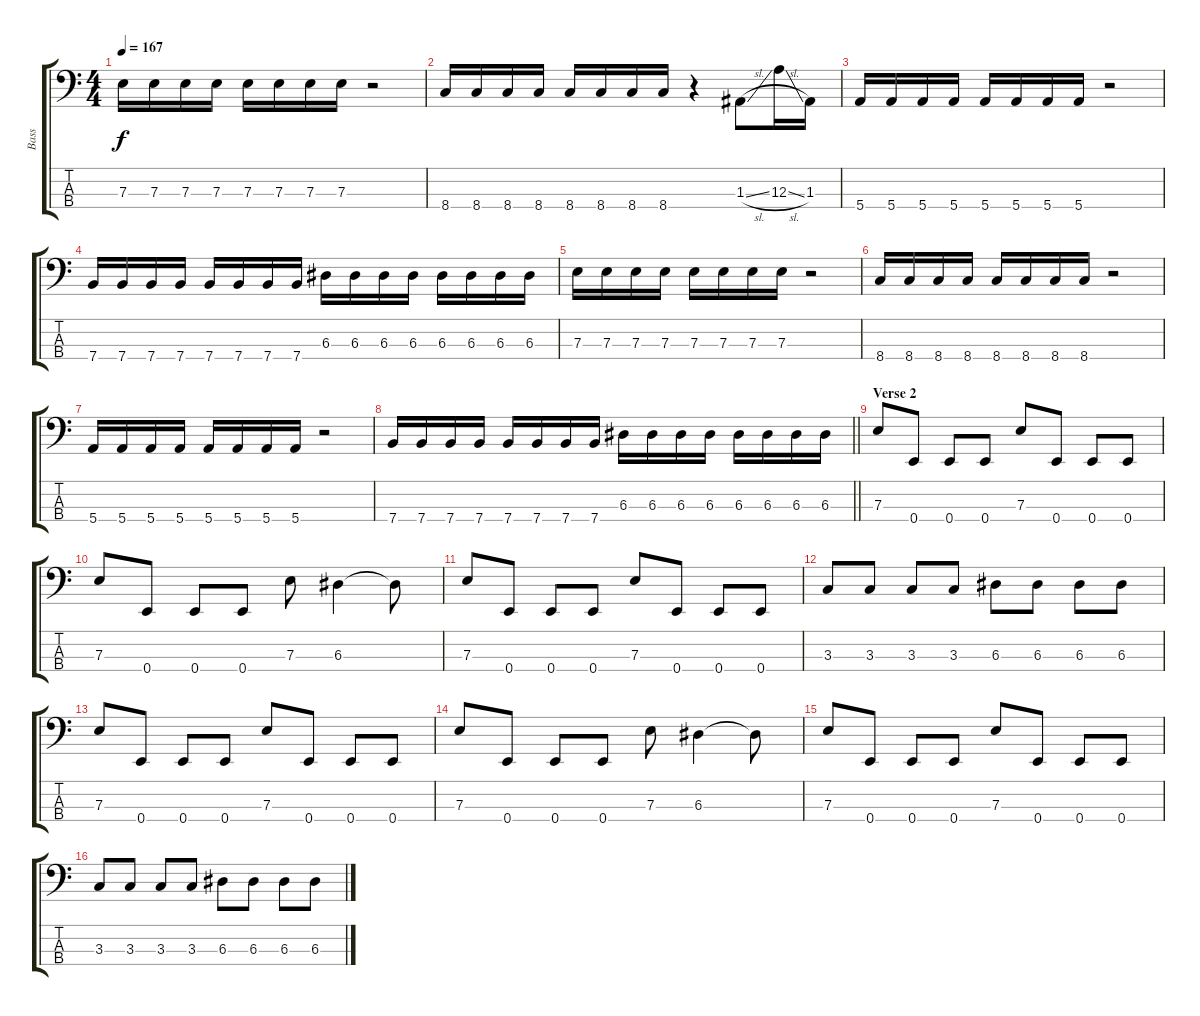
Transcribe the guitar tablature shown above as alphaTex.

\track ("Bass" "Bass") {instrument electricbassfinger}
\staff {score tabs}
\tuning (G2 D2 A1 E1) {hide}
\ts (4 4)
\tempo 167
\clef f4
\ks c
7.3.16{dy f} 7.3.16 7.3.16 7.3.16 7.3.16 7.3.16 7.3.16 7.3.16 r.2 |
8.4.16 8.4.16 8.4.16 8.4.16 8.4.16 8.4.16 8.4.16 8.4.16 r.4 1.3{sl}.8 12.3{sl}.16 1.3.16 |
5.4.16 5.4.16 5.4.16 5.4.16 5.4.16 5.4.16 5.4.16 5.4.16 r.2 |
7.4.16 7.4.16 7.4.16 7.4.16 7.4.16 7.4.16 7.4.16 7.4.16 6.3.16 6.3.16 6.3.16 6.3.16 6.3.16 6.3.16 6.3.16 6.3.16 |
7.3.16 7.3.16 7.3.16 7.3.16 7.3.16 7.3.16 7.3.16 7.3.16 r.2 |
8.4.16 8.4.16 8.4.16 8.4.16 8.4.16 8.4.16 8.4.16 8.4.16 r.2 |
5.4.16 5.4.16 5.4.16 5.4.16 5.4.16 5.4.16 5.4.16 5.4.16 r.2 |
\barLineRight lightlight
7.4.16 7.4.16 7.4.16 7.4.16 7.4.16 7.4.16 7.4.16 7.4.16 6.3.16 6.3.16 6.3.16 6.3.16 6.3.16 6.3.16 6.3.16 6.3.16 |
\section ("" "Verse 2")
7.3.8 0.4.8 0.4.8 0.4.8 7.3.8 0.4.8 0.4.8 0.4.8 |
7.3.8 0.4.8 0.4.8 0.4.8 7.3.8 6.3.4 6.3{t}.8 |
7.3.8 0.4.8 0.4.8 0.4.8 7.3.8 0.4.8 0.4.8 0.4.8 |
3.3.8 3.3.8 3.3.8 3.3.8 6.3.8 6.3.8 6.3.8 6.3.8 |
7.3.8 0.4.8 0.4.8 0.4.8 7.3.8 0.4.8 0.4.8 0.4.8 |
7.3.8 0.4.8 0.4.8 0.4.8 7.3.8 6.3.4 6.3{t}.8 |
7.3.8 0.4.8 0.4.8 0.4.8 7.3.8 0.4.8 0.4.8 0.4.8 |
3.3.8 3.3.8 3.3.8 3.3.8 6.3.8 6.3.8 6.3.8 6.3.8
